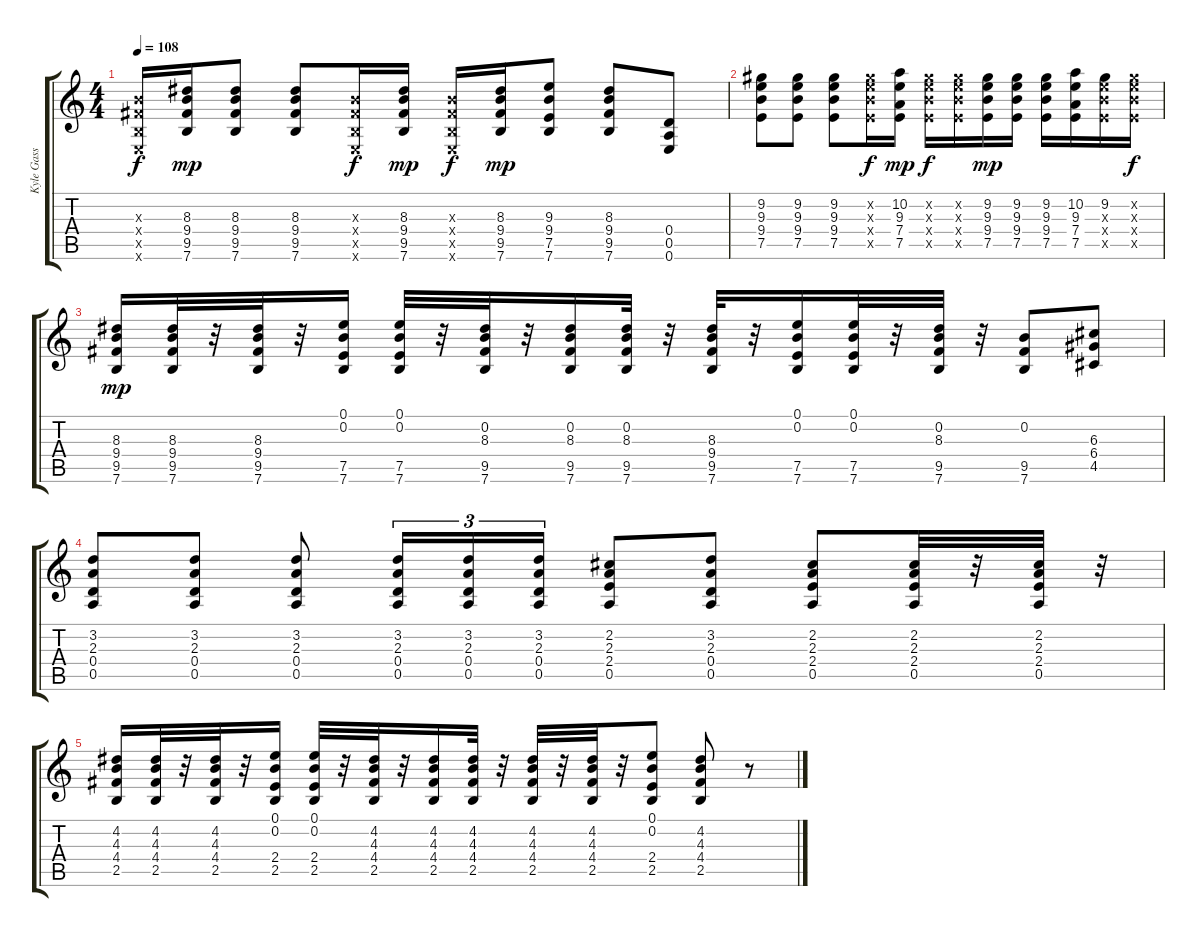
\track ("Kyle Gass Solos" "Kyle Gass ") {instrument distortionguitar}
\staff {score tabs}
\tuning (E4 B3 G3 D3 A2 E2) {hide}
\ts (4 4)
\tempo 108
\clef g2
\ks c
(4.3{x} 4.4{x} 2.5{x} 0.6{x}).16{dy f} (8.3 9.4 9.5 7.6).16{dy mp} (8.3 9.4 9.5 7.6).8 (8.3 9.4 9.5 7.6).8 (4.3{x} 4.4{x} 2.5{x} 0.6{x}).16{dy f} (8.3 9.4 9.5 7.6).16{dy mp} (4.3{x} 4.4{x} 2.5{x} 0.6{x}).16{dy f} (8.3 9.4 9.5 7.6).16{dy mp} (9.3 9.4 7.5 7.6).8 (8.3 9.4 9.5 7.6).8 (0.4 0.5 0.6).8 |
(9.2 9.3 9.4 7.5).8 (9.2 9.3 9.4 7.5).8 (9.2 9.3 9.4 7.5).8 (9.2{x} 9.3{x} 9.4{x} 7.5{x}).16{dy f} (10.2 9.3 7.4 7.5).16{dy mp} (9.2{x} 9.3{x} 9.4{x} 7.5{x}).16{dy f} (9.2{x} 9.3{x} 9.4{x} 7.5{x}).16 (9.2 9.3 9.4 7.5).16{dy mp} (9.2 9.3 9.4 7.5).16 (9.2 9.3 9.4 7.5).16 (10.2 9.3 7.4 7.5).16 (9.2 9.3{x} 9.4{x} 7.5{x}).16 (9.2{x} 9.3{x} 9.4{x} 7.5{x}).16{dy f} |
(8.3 9.4 9.5 7.6).16{dy mp} (8.3 9.4 9.5 7.6).32 r.32 (8.3 9.4 9.5 7.6).32 r.32 (0.1 0.2 7.5 7.6).16 (0.1 0.2 7.5 7.6).32 r.32 (0.2 8.3 9.5 7.6).32 r.32 (0.2 8.3 9.5 7.6).16 (0.2 8.3 9.5 7.6).32 r.32 (8.3 9.4 9.5 7.6).32 r.32 (0.1 0.2 7.5 7.6).16 (0.1 0.2 7.5 7.6).32 r.32 (0.2 8.3 9.5 7.6).32 r.32 (0.2 9.5 7.6).8 (6.3 6.4 4.5).8 |
(3.2 2.3 0.4 0.5).8 (3.2 2.3 0.4 0.5).8 (3.2 2.3 0.4 0.5).8 (3.2 2.3 0.4 0.5).16{tu (3 2)} (3.2 2.3 0.4 0.5).16{tu (3 2)} (3.2 2.3 0.4 0.5).16{tu (3 2)} (2.2 2.3 2.4 0.5).8 (3.2 2.3 0.4 0.5).8 (2.2 2.3 2.4 0.5).8 (2.2 2.3 2.4 0.5).32 r.32 (2.2 2.3 2.4 0.5).32 r.32 |
(4.2 4.3 4.4 2.5).16 (4.2 4.3 4.4 2.5).32 r.32 (4.2 4.3 4.4 2.5).32 r.32 (0.1 0.2 2.4 2.5).16 (0.1 0.2 2.4 2.5).32 r.32 (4.2 4.3 4.4 2.5).32 r.32 (4.2 4.3 4.4 2.5).16 (4.2 4.3 4.4 2.5).32 r.32 (4.2 4.3 4.4 2.5).32 r.32 (4.2 4.3 4.4 2.5).32 r.32 (0.1 0.2 2.4 2.5).8 (4.2 4.3 4.4 2.5).8 r.8
